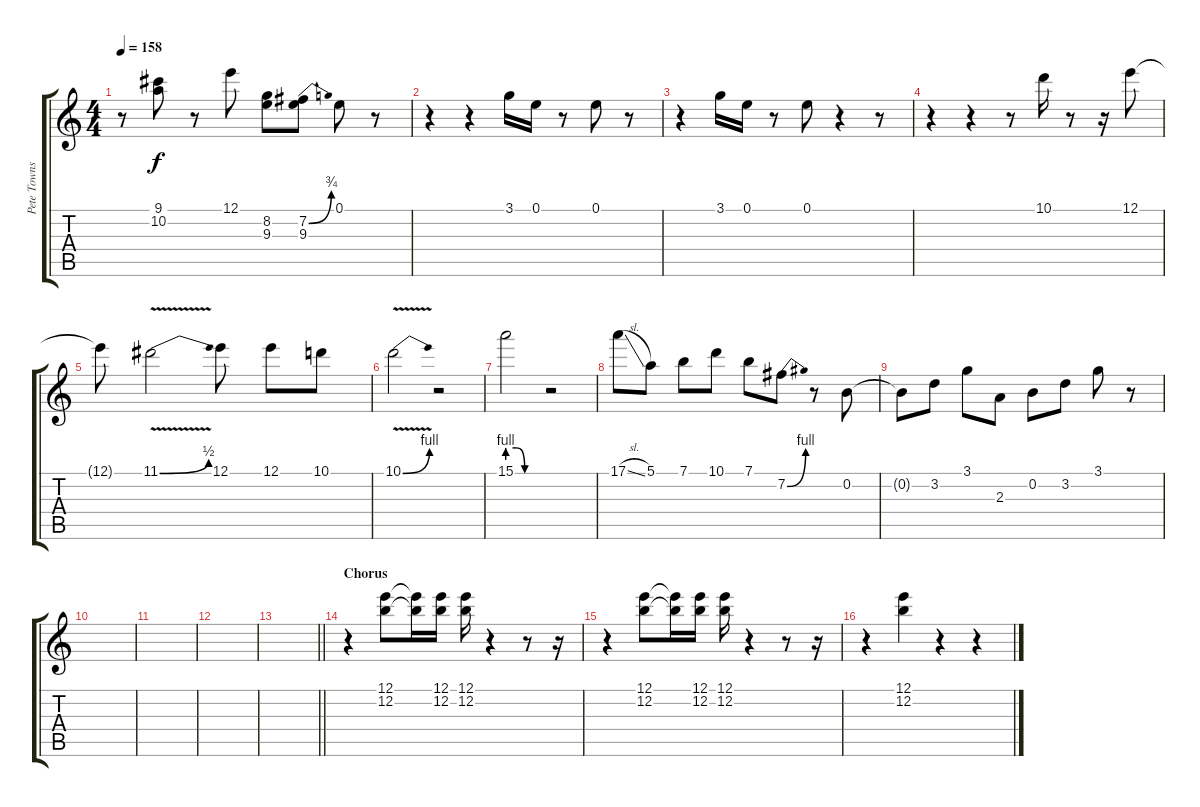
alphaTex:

\track ("Pete Townshend" "Pete Towns") {instrument overdrivenguitar}
\staff {score tabs}
\tuning (E4 B3 G3 D3 A2 E2) {hide}
\ts (4 4)
\tempo 158
\clef g2
\ks c
r.8{dy f} (9.1 10.2).8 r.8 12.1.8 (8.2 9.3).8 (7.2{be (bend 0 0 60 3)} 9.3).8 0.1.8 r.8 |
r.4 r.4 3.1.16 0.1.16 r.8 0.1.8 r.8 |
r.4 3.1.16 0.1.16 r.8 0.1.8 r.4 r.8 |
r.4 r.4 r.8 10.1.16 r.8 r.16 12.1.8 |
12.1{t}.8 11.1{be (bend 0 0 60 2) v}.2 12.1.8 12.1.8 10.1.8 |
10.1{be (bend 0 0 60 4) v}.2 r.2 |
15.1{be (custom 0 4 15 4 30 0 60 0)}.2 r.2 |
17.1{sl}.8 5.1.8 7.1.8 10.1.8 7.1.8 7.2{be (bend 0 0 60 4)}.8 r.8 0.2.8 |
0.2{t}.8 3.2.8 3.1.8 2.3.8 0.2.8 3.2.8 3.1.8 r.8 |
|
|
|
\barLineRight lightlight
|
\section ("" "Chorus")
r.4 (12.1 12.2).8 (12.1{t} 12.2{t}).16 (12.1 12.2).16 (12.1 12.2).16 r.4 r.8 r.16 |
r.4 (12.1 12.2).8 (12.1{t} 12.2{t}).16 (12.1 12.2).16 (12.1 12.2).16 r.4 r.8 r.16 |
r.4 (12.1 12.2).4 r.4 r.4
